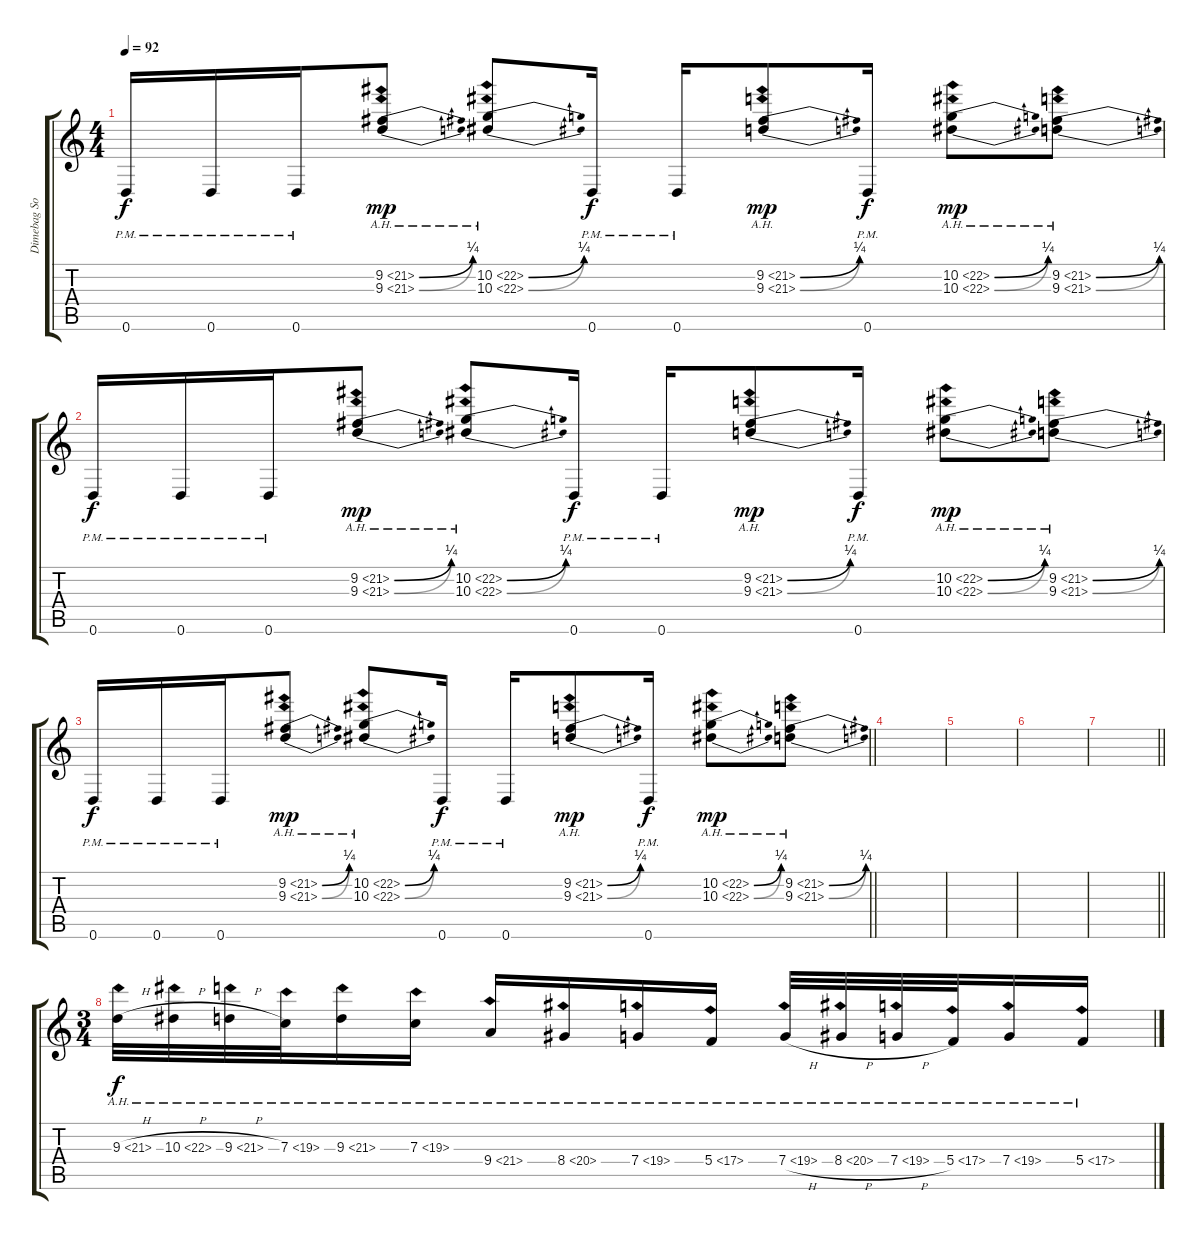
\track ("Dimebag Solo" "Dimebag So") {instrument overdrivenguitar}
\staff {score tabs}
\tuning (D4 A3 F3 C3 G2 D2) {hide}
\ts (4 4)
\tempo 92
\clef g2
\ks c
0.6{pm}.16{dy f} 0.6{pm}.16 0.6{pm}.16 (9.2{be (bend 0 0 60 1) ah 12} 9.3{be (bend 0 0 60 1) ah 12}).8{dy mp} (10.2{be (bend 0 0 60 1) ah 12} 10.3{be (bend 0 0 60 1) ah 12}).8 0.6{pm}.16{dy f} 0.6{pm}.16 (9.2{be (bend 0 0 60 1) ah 12} 9.3{be (bend 0 0 60 1) ah 12}).8{dy mp} 0.6{pm}.16{dy f} (10.2{be (bend 0 0 60 1) ah 12} 10.3{be (bend 0 0 60 1) ah 12}).8{dy mp} (9.2{be (bend 0 0 60 1) ah 12} 9.3{be (bend 0 0 60 1) ah 12}).8 |
0.6{pm}.16{dy f} 0.6{pm}.16 0.6{pm}.16 (9.2{be (bend 0 0 60 1) ah 12} 9.3{be (bend 0 0 60 1) ah 12}).8{dy mp} (10.2{be (bend 0 0 60 1) ah 12} 10.3{be (bend 0 0 60 1) ah 12}).8 0.6{pm}.16{dy f} 0.6{pm}.16 (9.2{be (bend 0 0 60 1) ah 12} 9.3{be (bend 0 0 60 1) ah 12}).8{dy mp} 0.6{pm}.16{dy f} (10.2{be (bend 0 0 60 1) ah 12} 10.3{be (bend 0 0 60 1) ah 12}).8{dy mp} (9.2{be (bend 0 0 60 1) ah 12} 9.3{be (bend 0 0 60 1) ah 12}).8 |
\barLineRight lightlight
0.6{pm}.16{dy f} 0.6{pm}.16 0.6{pm}.16 (9.2{be (bend 0 0 60 1) ah 12} 9.3{be (bend 0 0 60 1) ah 12}).8{dy mp} (10.2{be (bend 0 0 60 1) ah 12} 10.3{be (bend 0 0 60 1) ah 12}).8 0.6{pm}.16{dy f} 0.6{pm}.16 (9.2{be (bend 0 0 60 1) ah 12} 9.3{be (bend 0 0 60 1) ah 12}).8{dy mp} 0.6{pm}.16{dy f} (10.2{be (bend 0 0 60 1) ah 12} 10.3{be (bend 0 0 60 1) ah 12}).8{dy mp} (9.2{be (bend 0 0 60 1) ah 12} 9.3{be (bend 0 0 60 1) ah 12}).8 |
\section ("" "")
|
|
|
\barLineRight lightlight
|
\ts (3 4)
\section ("" "")
9.3{ah 12 h}.32{dy f} 10.3{ah 12 h}.32 9.3{ah 12 h}.32 7.3{ah 12}.32 9.3{ah 12}.16 7.3{ah 12}.16 9.4{ah 12}.16 8.4{ah 12}.16 7.4{ah 12}.16 5.4{ah 12}.16 7.4{ah 12 h}.32 8.4{ah 12 h}.32 7.4{ah 12 h}.32 5.4{ah 12}.32 7.4{ah 12}.16 5.4{ah 12}.16
